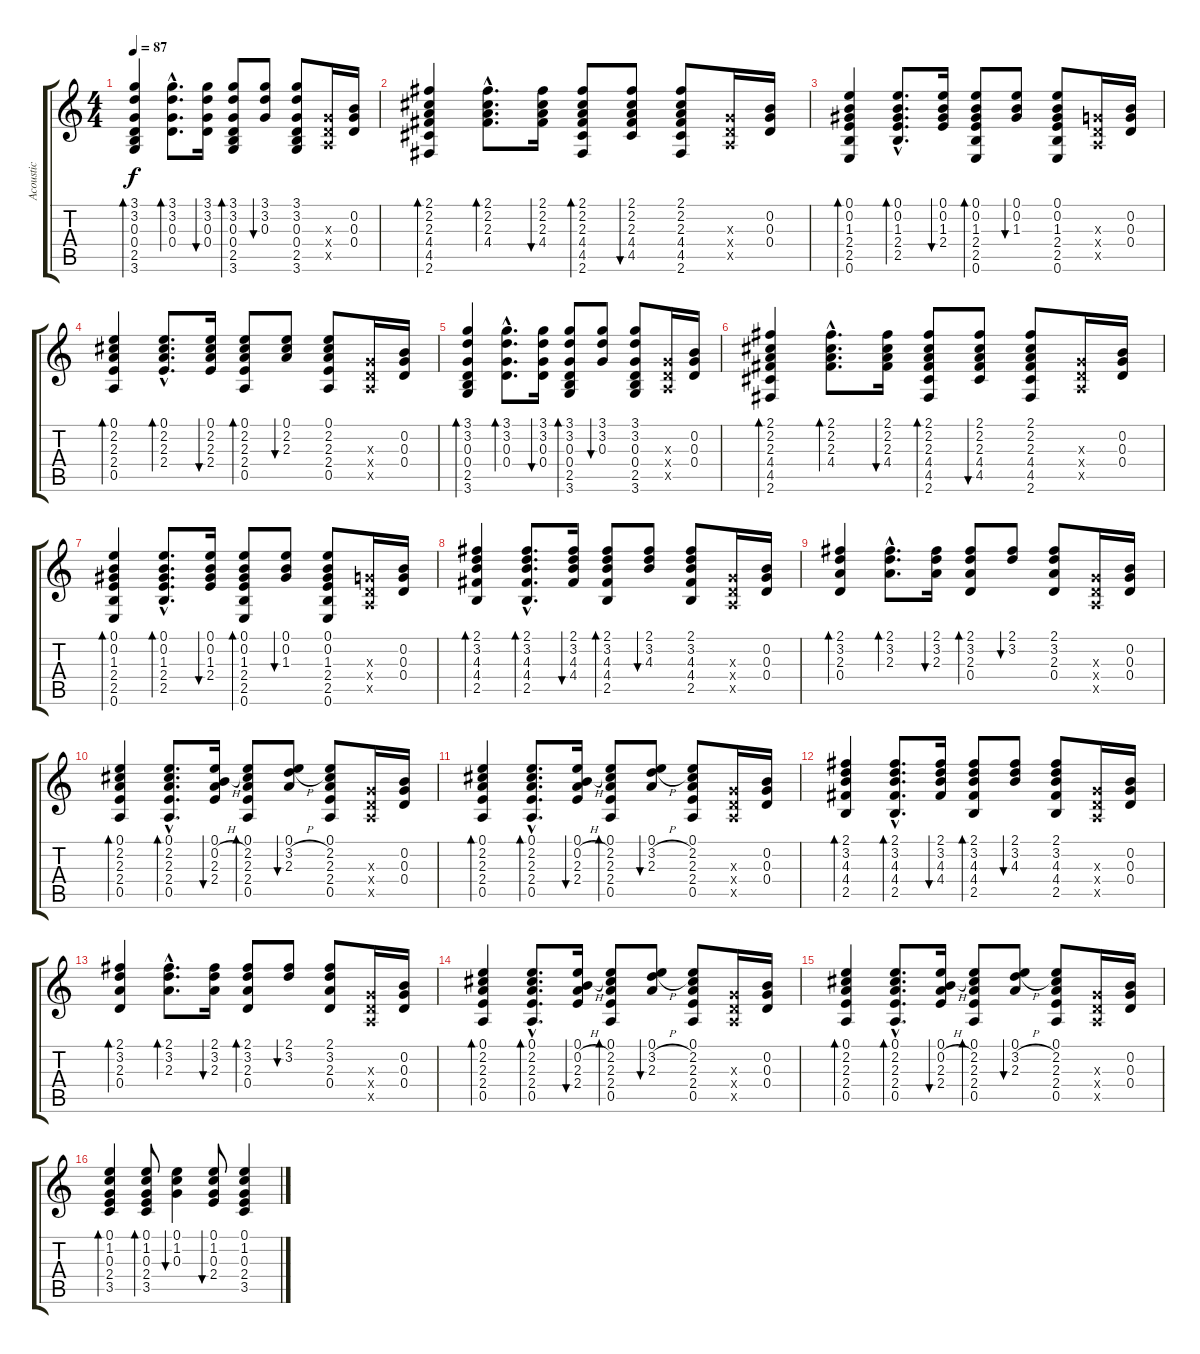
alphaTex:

\track ("Acoustic" "Acoustic") {instrument acousticguitarnylon}
\staff {score tabs}
\tuning (E4 B3 G3 D3 A2 E2) {hide}
\ts (4 4)
\tempo 87
\clef g2
\ks c
(3.1 3.2 0.3 0.4 2.5 3.6).4{bd 60 dy f} (3.1{hac} 3.2{hac} 0.3{hac} 0.4{hac}).8{d bd 60} (3.1 3.2 0.3 0.4).16{bu 60} (3.1 3.2 0.3 0.4 2.5 3.6).8{bd 60} (3.1 3.2 0.3).8{bu 60} (3.1 3.2 0.3 0.4 2.5 3.6).8 (0.3{x} 0.4{x} 0.5{x}).16 (0.2 0.3 0.4).16 |
(2.1 2.2 2.3 4.4 4.5 2.6).4{bd 60} (2.1{hac} 2.2{hac} 2.3{hac} 4.4{hac}).8{d bd 60} (2.1 2.2 2.3 4.4).16{bu 60} (2.1 2.2 2.3 4.4 4.5 2.6).8{bd 60} (2.1 2.2 2.3 4.4 4.5).8{bu 60} (2.1 2.2 2.3 4.4 4.5 2.6).8 (0.3{x} 0.4{x} 0.5{x}).16 (0.2 0.3 0.4).16 |
(0.1 0.2 1.3 2.4 2.5 0.6).4{bd 60} (0.1{hac} 0.2{hac} 1.3{hac} 2.4{hac} 2.5{hac}).8{d bd 60} (0.1 0.2 1.3 2.4).16{bu 60} (0.1 0.2 1.3 2.4 2.5 0.6).8{bd 60} (0.1 0.2 1.3).8{bu 60} (0.1 0.2 1.3 2.4 2.5 0.6).8 (0.3{x} 0.4{x} 0.5{x}).16 (0.2 0.3 0.4).16 |
(0.1 2.2 2.3 2.4 0.5).4{bd 60} (0.1{hac} 2.2{hac} 2.3{hac} 2.4{hac}).8{d bd 60} (0.1 2.2 2.3 2.4).16{bu 60} (0.1 2.2 2.3 2.4 0.5).8{bd 60} (0.1 2.2 2.3).8{bu 60} (0.1 2.2 2.3 2.4 0.5).8 (0.3{x} 0.4{x} 0.5{x}).16 (0.2 0.3 0.4).16 |
(3.1 3.2 0.3 0.4 2.5 3.6).4{bd 60} (3.1{hac} 3.2{hac} 0.3{hac} 0.4{hac}).8{d bd 60} (3.1 3.2 0.3 0.4).16{bu 60} (3.1 3.2 0.3 0.4 2.5 3.6).8{bd 60} (3.1 3.2 0.3).8{bu 60} (3.1 3.2 0.3 0.4 2.5 3.6).8 (0.3{x} 0.4{x} 0.5{x}).16 (0.2 0.3 0.4).16 |
(2.1 2.2 2.3 4.4 4.5 2.6).4{bd 60} (2.1{hac} 2.2{hac} 2.3{hac} 4.4{hac}).8{d bd 60} (2.1 2.2 2.3 4.4).16{bu 60} (2.1 2.2 2.3 4.4 4.5 2.6).8{bd 60} (2.1 2.2 2.3 4.4 4.5).8{bu 60} (2.1 2.2 2.3 4.4 4.5 2.6).8 (0.3{x} 0.4{x} 0.5{x}).16 (0.2 0.3 0.4).16 |
(0.1 0.2 1.3 2.4 2.5 0.6).4{bd 60} (0.1{hac} 0.2{hac} 1.3{hac} 2.4{hac} 2.5{hac}).8{d bd 60} (0.1 0.2 1.3 2.4).16{bu 60} (0.1 0.2 1.3 2.4 2.5 0.6).8{bd 60} (0.1 0.2 1.3).8{bu 60} (0.1 0.2 1.3 2.4 2.5 0.6).8 (0.3{x} 0.4{x} 0.5{x}).16 (0.2 0.3 0.4).16 |
(2.1 3.2 4.3 4.4 2.5).4{bd 60} (2.1{hac} 3.2{hac} 4.3{hac} 4.4{hac} 2.5{hac}).8{d bd 60} (2.1 3.2 4.3 4.4).16{bu 60} (2.1 3.2 4.3 4.4 2.5).8{bd 60} (2.1 3.2 4.3).8{bu 60} (2.1 3.2 4.3 4.4 2.5).8 (0.3{x} 0.4{x} 0.5{x}).16 (0.2 0.3 0.4).16 |
(2.1 3.2 2.3 0.4).4{bd 60} (2.1{hac} 3.2{hac} 2.3{hac}).8{d bd 60} (2.1 3.2 2.3).16{bu 60} (2.1 3.2 2.3 0.4).8{bd 60} (2.1 3.2).8{bu 60} (2.1 3.2 2.3 0.4).8 (0.3{x} 0.4{x} 0.5{x}).16 (0.2 0.3 0.4).16 |
(0.1 2.2 2.3 2.4 0.5).4{bd 60} (0.1{hac} 2.2{hac} 2.3{hac} 2.4{hac} 0.5{hac}).8{d bd 60} (0.1 0.2{h} 2.3 2.4).16{bu 60} (0.1 2.2 2.3 2.4 0.5).8{bd 60} (0.1 3.2{h} 2.3).8{bu 60} (0.1 2.2 2.3 2.4 0.5).8 (0.3{x} 0.4{x} 0.5{x}).16 (0.2 0.3 0.4).16 |
(0.1 2.2 2.3 2.4 0.5).4{bd 60} (0.1{hac} 2.2{hac} 2.3{hac} 2.4{hac} 0.5{hac}).8{d bd 60} (0.1 0.2{h} 2.3 2.4).16{bu 60} (0.1 2.2 2.3 2.4 0.5).8{bd 60} (0.1 3.2{h} 2.3).8{bu 60} (0.1 2.2 2.3 2.4 0.5).8 (0.3{x} 0.4{x} 0.5{x}).16 (0.2 0.3 0.4).16 |
(2.1 3.2 4.3 4.4 2.5).4{bd 60} (2.1{hac} 3.2{hac} 4.3{hac} 4.4{hac} 2.5{hac}).8{d bd 60} (2.1 3.2 4.3 4.4).16{bu 60} (2.1 3.2 4.3 4.4 2.5).8{bd 60} (2.1 3.2 4.3).8{bu 60} (2.1 3.2 4.3 4.4 2.5).8 (0.3{x} 0.4{x} 0.5{x}).16 (0.2 0.3 0.4).16 |
(2.1 3.2 2.3 0.4).4{bd 60} (2.1{hac} 3.2{hac} 2.3{hac}).8{d bd 60} (2.1 3.2 2.3).16{bu 60} (2.1 3.2 2.3 0.4).8{bd 60} (2.1 3.2).8{bu 60} (2.1 3.2 2.3 0.4).8 (0.3{x} 0.4{x} 0.5{x}).16 (0.2 0.3 0.4).16 |
(0.1 2.2 2.3 2.4 0.5).4{bd 60} (0.1{hac} 2.2{hac} 2.3{hac} 2.4{hac} 0.5{hac}).8{d bd 60} (0.1 0.2{h} 2.3 2.4).16{bu 60} (0.1 2.2 2.3 2.4 0.5).8{bd 60} (0.1 3.2{h} 2.3).8{bu 60} (0.1 2.2 2.3 2.4 0.5).8 (0.3{x} 0.4{x} 0.5{x}).16 (0.2 0.3 0.4).16 |
(0.1 2.2 2.3 2.4 0.5).4{bd 60} (0.1{hac} 2.2{hac} 2.3{hac} 2.4{hac} 0.5{hac}).8{d bd 60} (0.1 0.2{h} 2.3 2.4).16{bu 60} (0.1 2.2 2.3 2.4 0.5).8{bd 60} (0.1 3.2{h} 2.3).8{bu 60} (0.1 2.2 2.3 2.4 0.5).8 (0.3{x} 0.4{x} 0.5{x}).16 (0.2 0.3 0.4).16 |
(0.1 1.2 0.3 2.4 3.5).4{bd 60} (0.1 1.2 0.3 2.4 3.5).8{bd 60} (0.1 1.2 0.3).4{bu 60} (0.1 1.2 0.3 2.4).8{bu 60} (0.1 1.2 0.3 2.4 3.5).4
